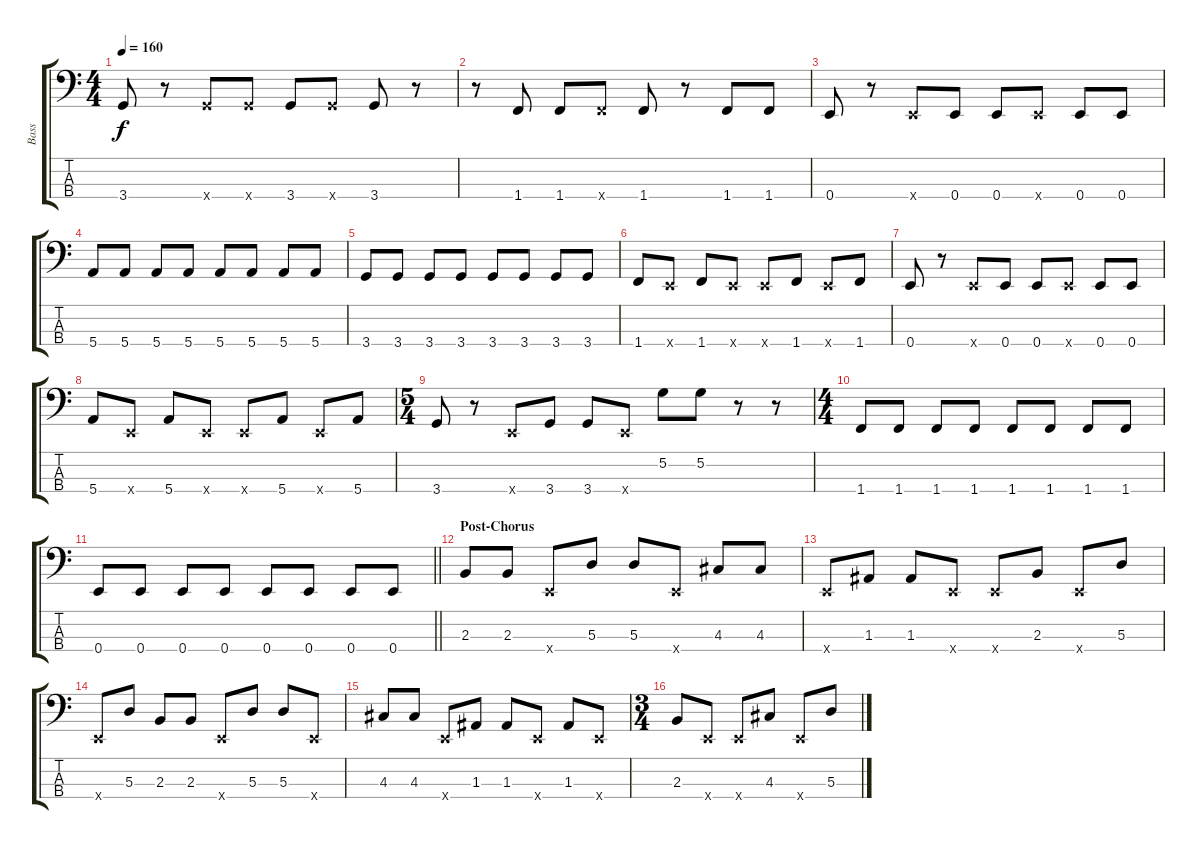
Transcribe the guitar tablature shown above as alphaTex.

\track ("Bass" "Bass") {instrument electricbassfinger}
\staff {score tabs}
\tuning (G2 D2 A1 E1) {hide}
\ts (4 4)
\tempo 160
\clef f4
\ks c
3.4.8{dy f} r.8 3.4{x}.8 3.4{x}.8 3.4.8 3.4{x}.8 3.4.8 r.8 |
r.8 1.4.8 1.4.8 1.4{x}.8 1.4.8 r.8 1.4.8 1.4.8 |
0.4.8 r.8 0.4{x}.8 0.4.8 0.4.8 0.4{x}.8 0.4.8 0.4.8 |
5.4.8 5.4.8 5.4.8 5.4.8 5.4.8 5.4.8 5.4.8 5.4.8 |
3.4.8 3.4.8 3.4.8 3.4.8 3.4.8 3.4.8 3.4.8 3.4.8 |
1.4.8 0.4{x}.8 1.4.8 0.4{x}.8 0.4{x}.8 1.4.8 0.4{x}.8 1.4.8 |
0.4.8 r.8 0.4{x}.8 0.4.8 0.4.8 0.4{x}.8 0.4.8 0.4.8 |
5.4.8 0.4{x}.8 5.4.8 0.4{x}.8 0.4{x}.8 5.4.8 0.4{x}.8 5.4.8 |
\ts (5 4)
3.4.8 r.8 0.4{x}.8 3.4.8 3.4.8 0.4{x}.8 5.2.8 5.2.8 r.8 r.8 |
\ts (4 4)
1.4.8 1.4.8 1.4.8 1.4.8 1.4.8 1.4.8 1.4.8 1.4.8 |
\barLineRight lightlight
0.4.8 0.4.8 0.4.8 0.4.8 0.4.8 0.4.8 0.4.8 0.4.8 |
\section ("" "Post-Chorus")
2.3.8 2.3.8 0.4{x}.8 5.3.8 5.3.8 0.4{x}.8 4.3.8 4.3.8 |
0.4{x}.8 1.3.8 1.3.8 0.4{x}.8 0.4{x}.8 2.3.8 0.4{x}.8 5.3.8 |
0.4{x}.8 5.3.8 2.3.8 2.3.8 0.4{x}.8 5.3.8 5.3.8 0.4{x}.8 |
4.3.8 4.3.8 0.4{x}.8 1.3.8 1.3.8 0.4{x}.8 1.3.8 0.4{x}.8 |
\ts (3 4)
2.3.8 0.4{x}.8 0.4{x}.8 4.3.8 0.4{x}.8 5.3.8
